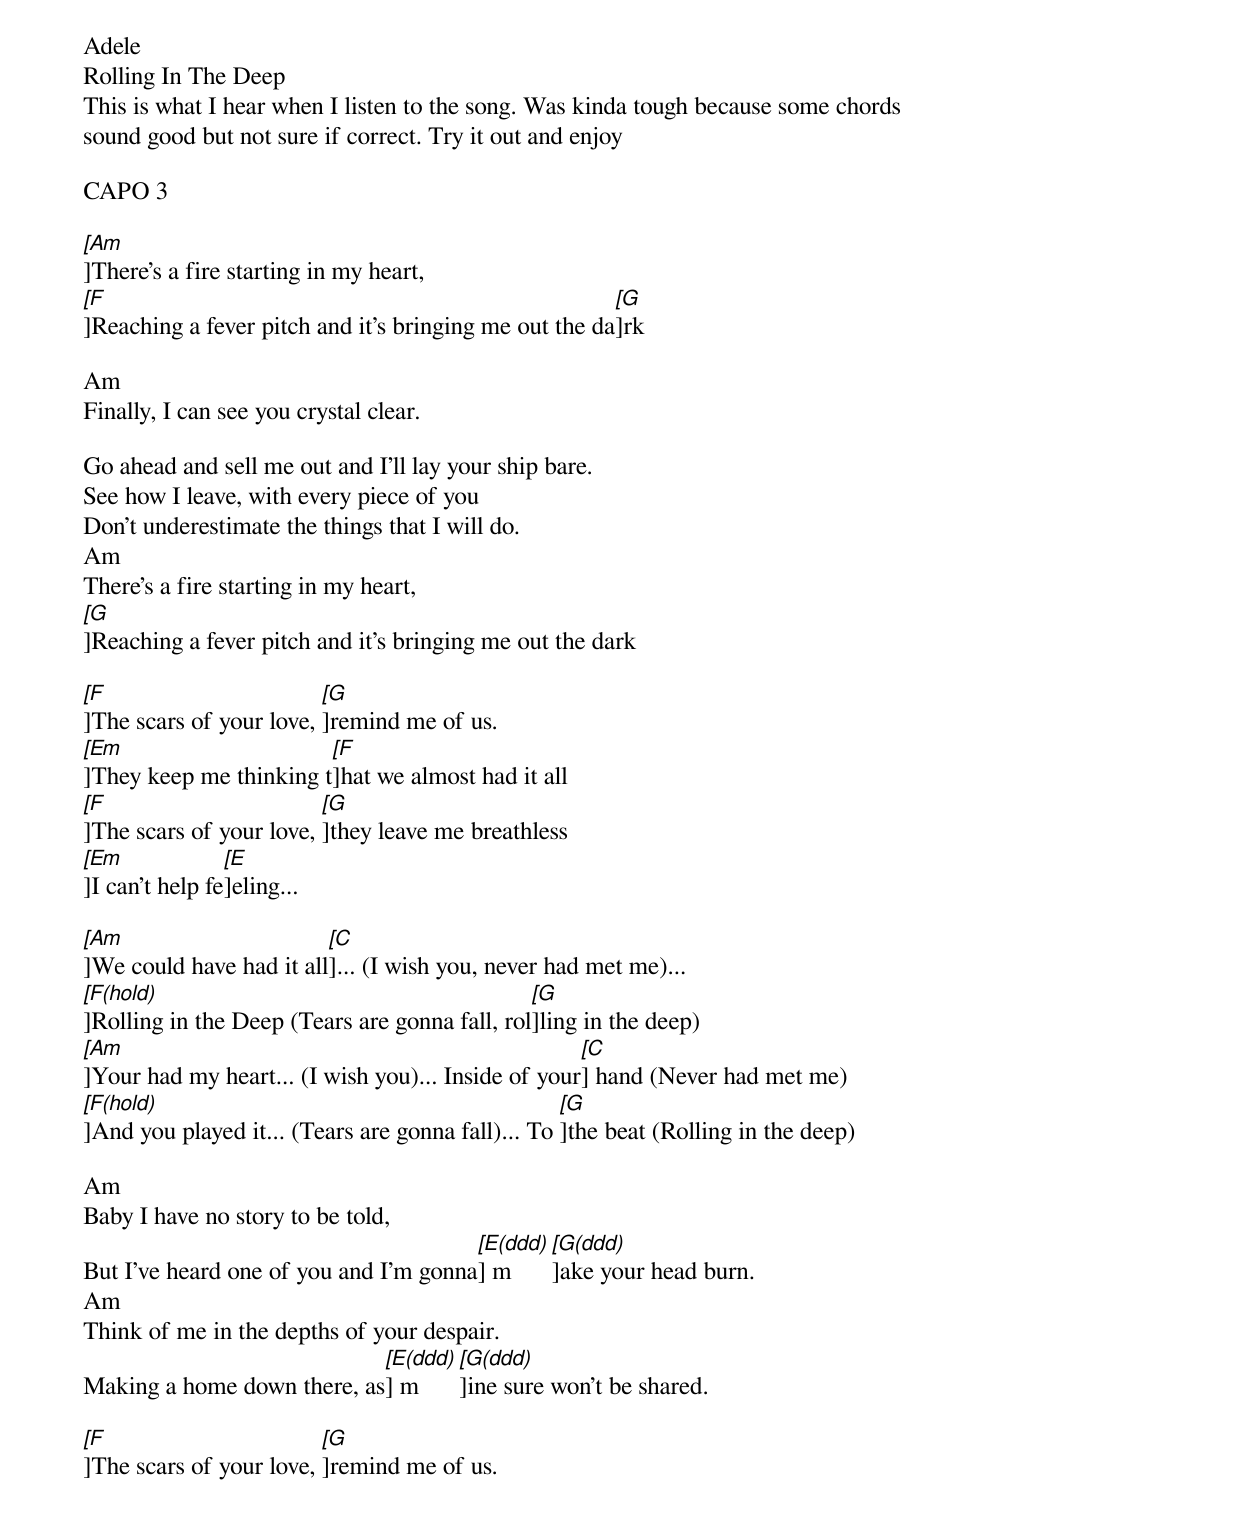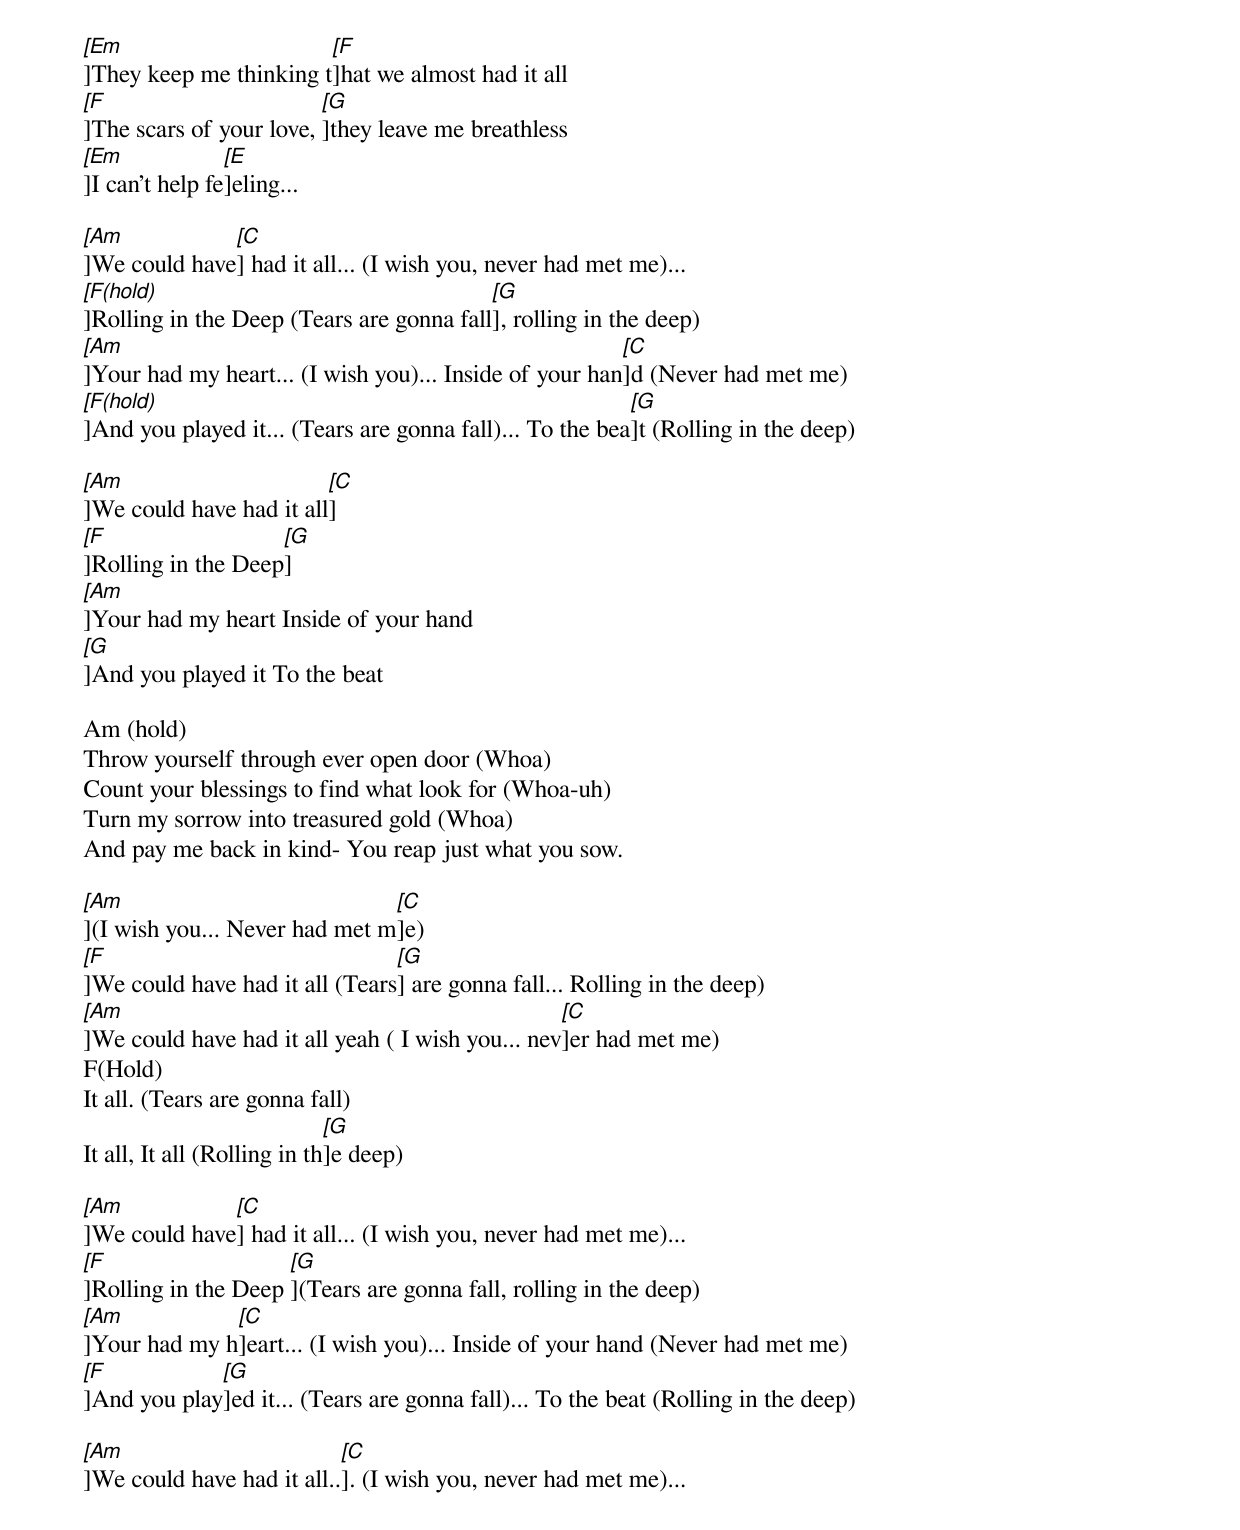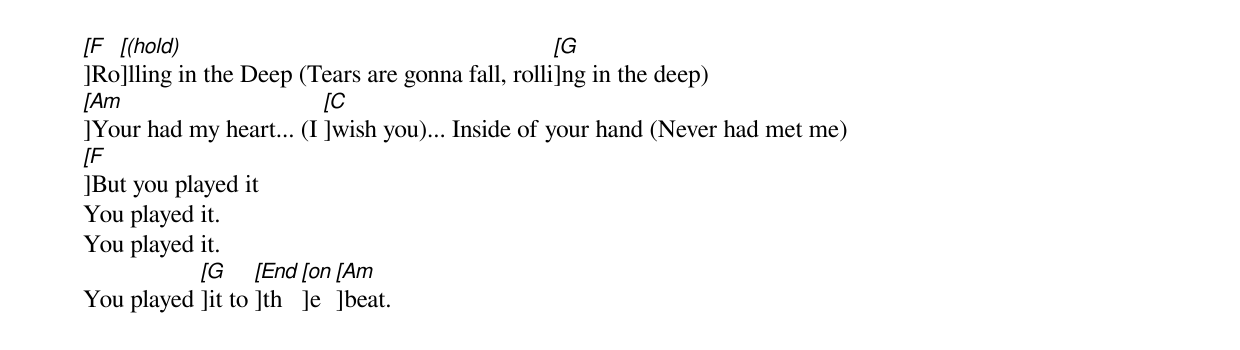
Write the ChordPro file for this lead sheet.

Adele
Rolling In The Deep
This is what I hear when I listen to the song. Was kinda tough because some chords
sound good but not sure if correct. Try it out and enjoy

CAPO 3

[[Am]]There's a fire starting in my heart,
[[F]]Reaching a fever pitch and it's bringing me out the da[[G]]rk

Am
Finally, I can see you crystal clear.

Go ahead and sell me out and I'll lay your ship bare.
See how I leave, with every piece of you
Don't underestimate the things that I will do.
Am
There's a fire starting in my heart,
[[G]]Reaching a fever pitch and it's bringing me out the dark

[[F]]The scars of your love, [[G]]remind me of us.
[[Em]]They keep me thinking t[[F]]hat we almost had it all
[[F]]The scars of your love, [[G]]they leave me breathless
[[Em]]I can't help fe[[E]]eling...

[[Am]]We could have had it all[[C]]... (I wish you, never had met me)...
[[F(hold)]]Rolling in the Deep (Tears are gonna fall, rol[[G]]ling in the deep)
[[Am]]Your had my heart... (I wish you)... Inside of your[[C]] hand (Never had met me)
[[F(hold)]]And you played it... (Tears are gonna fall)... To [[G]]the beat (Rolling in the deep)

Am
Baby I have no story to be told,
But I've heard one of you and I'm gonna[[E(ddd)]] m[[G(ddd)]]ake your head burn.
Am
Think of me in the depths of your despair.
Making a home down there, as[[E(ddd)]] m[[G(ddd)]]ine sure won't be shared.

[[F]]The scars of your love, [[G]]remind me of us.
[[Em]]They keep me thinking t[[F]]hat we almost had it all
[[F]]The scars of your love, [[G]]they leave me breathless
[[Em]]I can't help fe[[E]]eling...

[[Am]]We could have[[C]] had it all... (I wish you, never had met me)...
[[F(hold)]]Rolling in the Deep (Tears are gonna fall[[G]], rolling in the deep)
[[Am]]Your had my heart... (I wish you)... Inside of your han[[C]]d (Never had met me)
[[F(hold)]]And you played it... (Tears are gonna fall)... To the bea[[G]]t (Rolling in the deep)

[[Am]]We could have had it all[[C]]
[[F]]Rolling in the Deep[[G]]
[[Am]]Your had my heart Inside of your hand
[[G]]And you played it To the beat

Am (hold)
Throw yourself through ever open door (Whoa)
Count your blessings to find what look for (Whoa-uh)
Turn my sorrow into treasured gold (Whoa)
And pay me back in kind- You reap just what you sow.

[[Am]](I wish you... Never had met m[[C]]e)
[[F]]We could have had it all (Tears[[G]] are gonna fall... Rolling in the deep)
[[Am]]We could have had it all yeah ( I wish you... nev[[C]]er had met me)
F(Hold)
It all. (Tears are gonna fall)
It all, It all (Rolling in th[[G]]e deep)

[[Am]]We could have[[C]] had it all... (I wish you, never had met me)...
[[F]]Rolling in the Deep [[G]](Tears are gonna fall, rolling in the deep)
[[Am]]Your had my h[[C]]eart... (I wish you)... Inside of your hand (Never had met me)
[[F]]And you play[[G]]ed it... (Tears are gonna fall)... To the beat (Rolling in the deep)

[[Am]]We could have had it all..[[C]]. (I wish you, never had met me)...
[[F]]Ro[[(hold)]]lling in the Deep (Tears are gonna fall, rolli[[G]]ng in the deep)
[[Am]]Your had my heart... (I [[C]]wish you)... Inside of your hand (Never had met me)
[[F]]But you played it
You played it.
You played it.
You played [[G]]it to [[End]]th[[on]]e [[Am]]beat.
